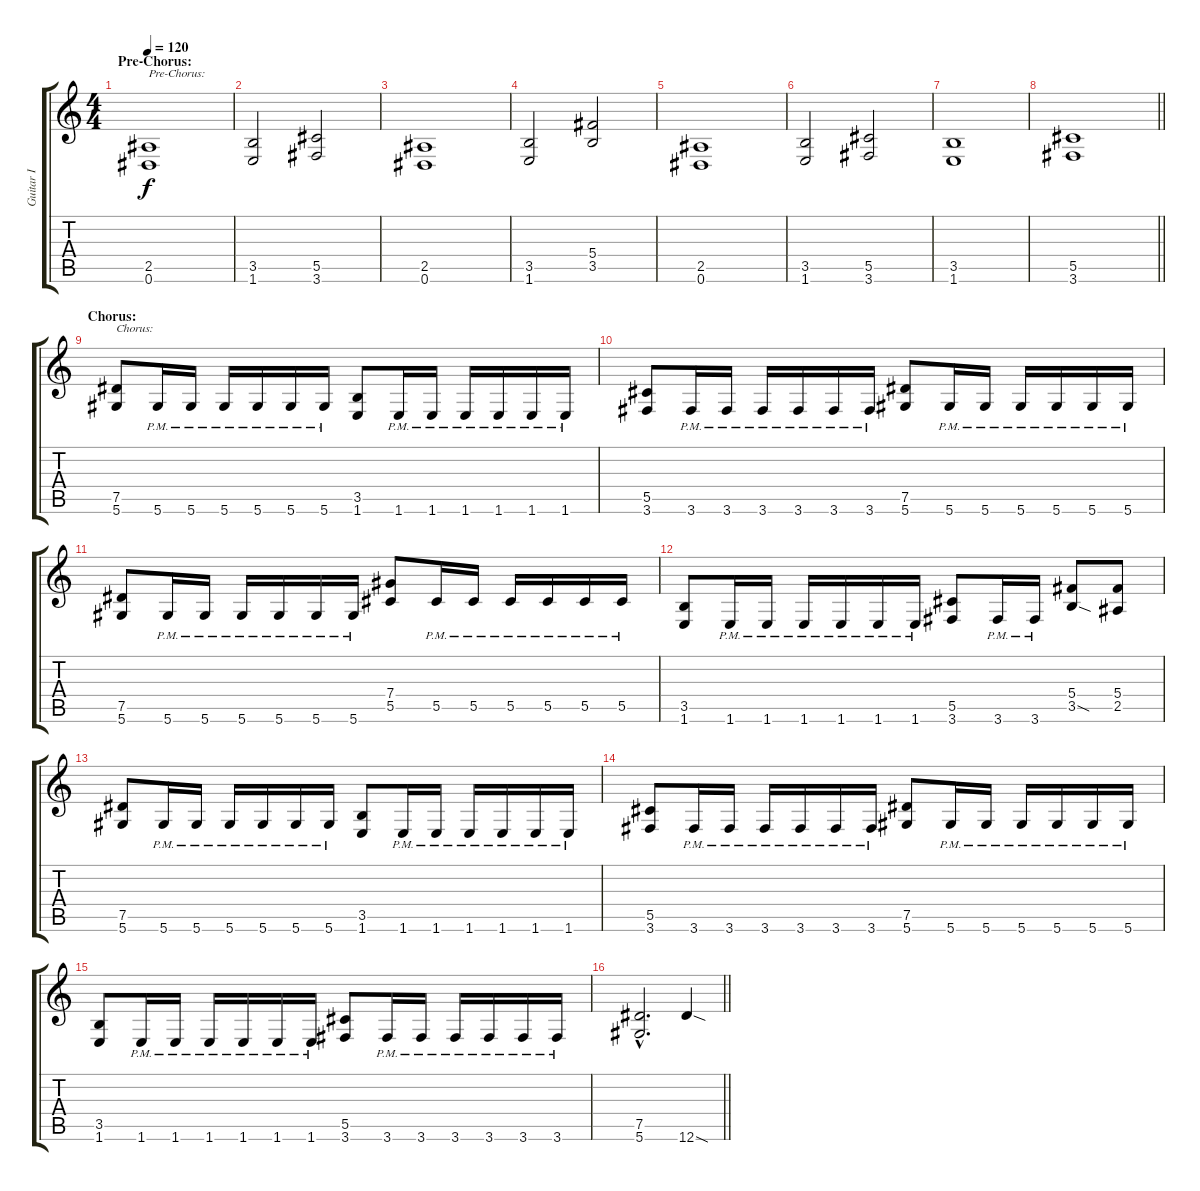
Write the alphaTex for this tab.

\track ("Guitar I" "Guitar I") {instrument distortionguitar}
\staff {score tabs}
\tuning (Eb4 Bb3 Gb3 Db3 Ab2 Eb2) {hide}
\ts (4 4)
\section ("" "Pre-Chorus:")
\tempo 120
\clef g2
\ks c
(2.5 0.6).1{txt "Pre-Chorus:" dy f} |
(3.5 1.6).2 (5.5 3.6).2 |
(2.5 0.6).1 |
(3.5 1.6).2 (5.4 3.5).2 |
(2.5 0.6).1 |
(3.5 1.6).2 (5.5 3.6).2 |
(3.5 1.6).1 |
\barLineRight lightlight
(5.5 3.6).1 |
\section ("" "Chorus:")
(7.5 5.6).8{txt "Chorus:"} 5.6{pm}.16 5.6{pm}.16 5.6{pm}.16 5.6{pm}.16 5.6{pm}.16 5.6{pm}.16 (3.5 1.6).8 1.6{pm}.16 1.6{pm}.16 1.6{pm}.16 1.6{pm}.16 1.6{pm}.16 1.6{pm}.16 |
(5.5 3.6).8 3.6{pm}.16 3.6{pm}.16 3.6{pm}.16 3.6{pm}.16 3.6{pm}.16 3.6{pm}.16 (7.5 5.6).8 5.6{pm}.16 5.6{pm}.16 5.6{pm}.16 5.6{pm}.16 5.6{pm}.16 5.6{pm}.16 |
(7.5 5.6).8 5.6{pm}.16 5.6{pm}.16 5.6{pm}.16 5.6{pm}.16 5.6{pm}.16 5.6{pm}.16 (7.4 5.5).8 5.5{pm}.16 5.5{pm}.16 5.5{pm}.16 5.5{pm}.16 5.5{pm}.16 5.5{pm}.16 |
(3.5 1.6).8 1.6{pm}.16 1.6{pm}.16 1.6{pm}.16 1.6{pm}.16 1.6{pm}.16 1.6{pm}.16 (5.5 3.6).8 3.6{pm}.16 3.6{pm}.16 (5.4 3.5{sod}).8 (5.4 2.5).8 |
(7.5 5.6).8 5.6{pm}.16 5.6{pm}.16 5.6{pm}.16 5.6{pm}.16 5.6{pm}.16 5.6{pm}.16 (3.5 1.6).8 1.6{pm}.16 1.6{pm}.16 1.6{pm}.16 1.6{pm}.16 1.6{pm}.16 1.6{pm}.16 |
(5.5 3.6).8 3.6{pm}.16 3.6{pm}.16 3.6{pm}.16 3.6{pm}.16 3.6{pm}.16 3.6{pm}.16 (7.5 5.6).8 5.6{pm}.16 5.6{pm}.16 5.6{pm}.16 5.6{pm}.16 5.6{pm}.16 5.6{pm}.16 |
(3.5 1.6).8 1.6{pm}.16 1.6{pm}.16 1.6{pm}.16 1.6{pm}.16 1.6{pm}.16 1.6{pm}.16 (5.5 3.6).8 3.6{pm}.16 3.6{pm}.16 3.6{pm}.16 3.6{pm}.16 3.6{pm}.16 3.6{pm}.16 |
\barLineRight lightlight
(7.5{hac} 5.6{hac}).2{d} 12.6{sod}.4
